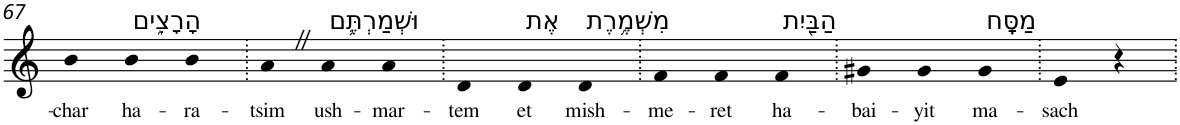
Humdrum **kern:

**kern	**text
*part1	*part1
*staff1	*staff1
*I"Piano	*
*I'Pno	*
!!LO:PB:g=z
*clefG2	*
*k[]	*
=67	=67
!	!LO:LY:b
4b	-char
!LO:TX:a:t=הָרָצִ֑ים	!
!	!LO:LY:b
4b	ha-
!	!LO:LY:b
4b	-ra-
=68.	=68.
!	!LO:LY:b
4aZ	-tsim
!LO:TX:a:t=וּשְׁמַרְתֶּ֛ם	!
!	!LO:LY:b
4a	ush-
!	!LO:LY:b
4a	-mar-
=69.	=69.
!	!LO:LY:b
4d	-tem
!LO:TX:a:t=אֶת	!
!	!LO:LY:b
4d	et
!LO:TX:a:t=מִשְׁמֶ֥רֶת	!
!	!LO:LY:b
4d	mish-
=70.	=70.
!	!LO:LY:b
4f	-me-
!	!LO:LY:b
4f	-ret
!LO:TX:a:t=הַבַּ֖יִת	!
!	!LO:LY:b
4f	ha-
=71.	=71.
!	!LO:LY:b
4g#X	-bai-
!	!LO:LY:b
4g#	-yit
!LO:TX:a:t=מַסָּֽח	!
!	!LO:LY:b
4g#	ma-
=72.	=72.
!	!LO:LY:b
4e	-sach
4r	.
=.	=.
*-	*-
